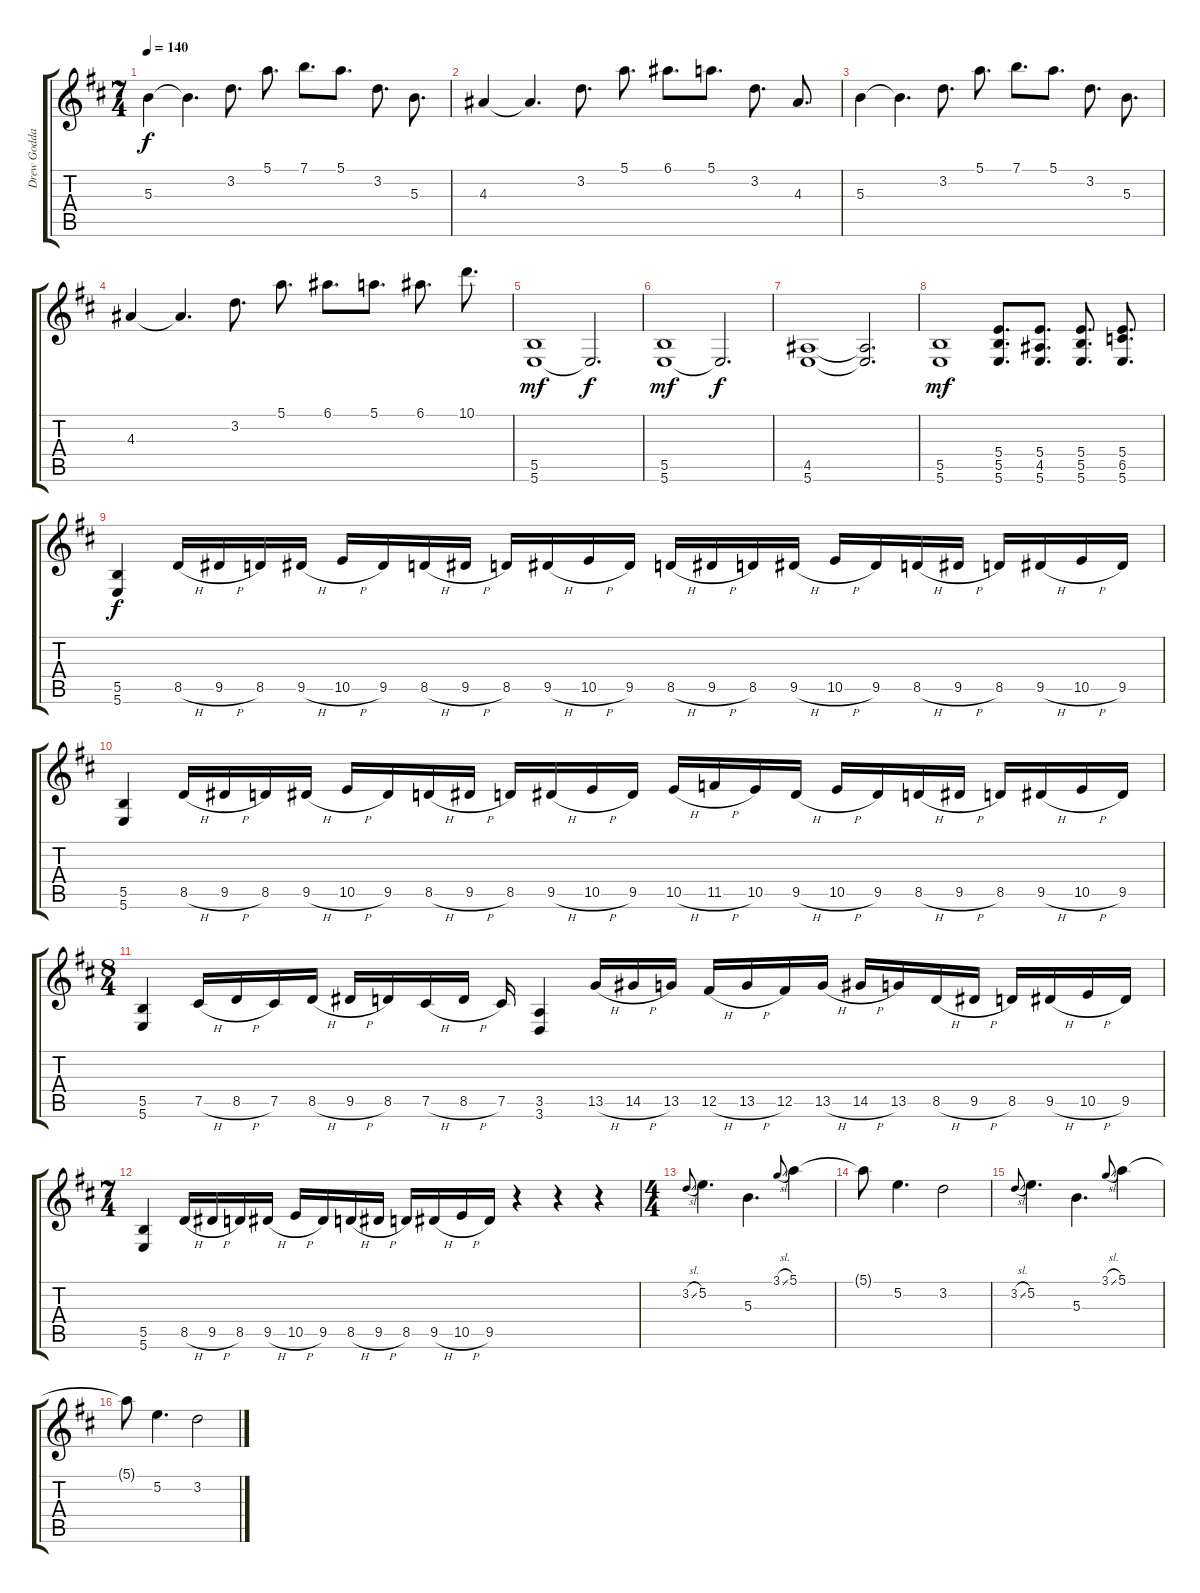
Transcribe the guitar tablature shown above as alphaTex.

\track ("Drew Goddard (Alt. Karn tun)" "Drew Godda") {instrument overdrivenguitar}
\staff {score tabs}
\tuning (E4 B3 Gb3 B2 Gb2 B1) {hide}
\ts (7 4)
\tempo 140
\clef g2
\ks bminor
5.3.4{dy f} 5.3{t}.4{d} 3.2.8{d} 5.1.8{d} 7.1.8{d} 5.1.8{d} 3.2.8{d} 5.3.8{d} |
4.3.4 4.3{t}.4{d} 3.2.8{d} 5.1.8{d} 6.1.8{d} 5.1.8{d} 3.2.8{d} 4.3.8{d} |
5.3.4 5.3{t}.4{d} 3.2.8{d} 5.1.8{d} 7.1.8{d} 5.1.8{d} 3.2.8{d} 5.3.8{d} |
4.3.4 4.3{t}.4{d} 3.2.8{d} 5.1.8{d} 6.1.8{d} 5.1.8{d} 6.1.8{d} 10.1.8{d} |
(5.5 5.6).1{dy mf} 5.6{t}.2{d dy f} |
(5.5 5.6).1{dy mf} 5.6{t}.2{d dy f} |
(4.5 5.6).1 (4.5{t} 5.6{t}).2{d} |
(5.5 5.6).1{dy mf} (5.4 5.5 5.6).8{d} (5.4 4.5 5.6).8{d} (5.4 5.5 5.6).8{d} (5.4 6.5 5.6).8{d} |
(5.5 5.6).4{dy f} 8.5{h}.16 9.5{h}.16 8.5.16 9.5{h}.16 10.5{h}.16 9.5.16 8.5{h}.16 9.5{h}.16 8.5.16 9.5{h}.16 10.5{h}.16 9.5.16 8.5{h}.16 9.5{h}.16 8.5.16 9.5{h}.16 10.5{h}.16 9.5.16 8.5{h}.16 9.5{h}.16 8.5.16 9.5{h}.16 10.5{h}.16 9.5.16 |
(5.5 5.6).4 8.5{h}.16 9.5{h}.16 8.5.16 9.5{h}.16 10.5{h}.16 9.5.16 8.5{h}.16 9.5{h}.16 8.5.16 9.5{h}.16 10.5{h}.16 9.5.16 10.5{h}.16 11.5{h}.16 10.5.16 9.5{h}.16 10.5{h}.16 9.5.16 8.5{h}.16 9.5{h}.16 8.5.16 9.5{h}.16 10.5{h}.16 9.5.16 |
\ts (8 4)
(5.5 5.6).4 7.5{h}.16 8.5{h}.16 7.5.16 8.5{h}.16 9.5{h}.16 8.5.16 7.5{h}.16 8.5{h}.16 7.5.16 (3.5 3.6).4 13.5{h}.16 14.5{h}.16 13.5.16 12.5{h}.16 13.5{h}.16 12.5.16 13.5{h}.16 14.5{h}.16 13.5.16 8.5{h}.16 9.5{h}.16 8.5.16 9.5{h}.16 10.5{h}.16 9.5.16 |
\ts (7 4)
(5.5 5.6).4 8.5{h}.16 9.5{h}.16 8.5.16 9.5{h}.16 10.5{h}.16 9.5.16 8.5{h}.16 9.5{h}.16 8.5.16 9.5{h}.16 10.5{h}.16 9.5.16 r.4 r.4 r.4 |
\ts (4 4)
3.2{sl}.8{gr onbeat} 5.2.4{d} 5.3.4{d} 3.1{sl}.8{gr onbeat} 5.1.4 |
5.1{t}.8 5.2.4{d} 3.2.2 |
3.2{sl}.8{gr onbeat} 5.2.4{d} 5.3.4{d} 3.1{sl}.8{gr onbeat} 5.1.4 |
5.1{t}.8 5.2.4{d} 3.2.2
